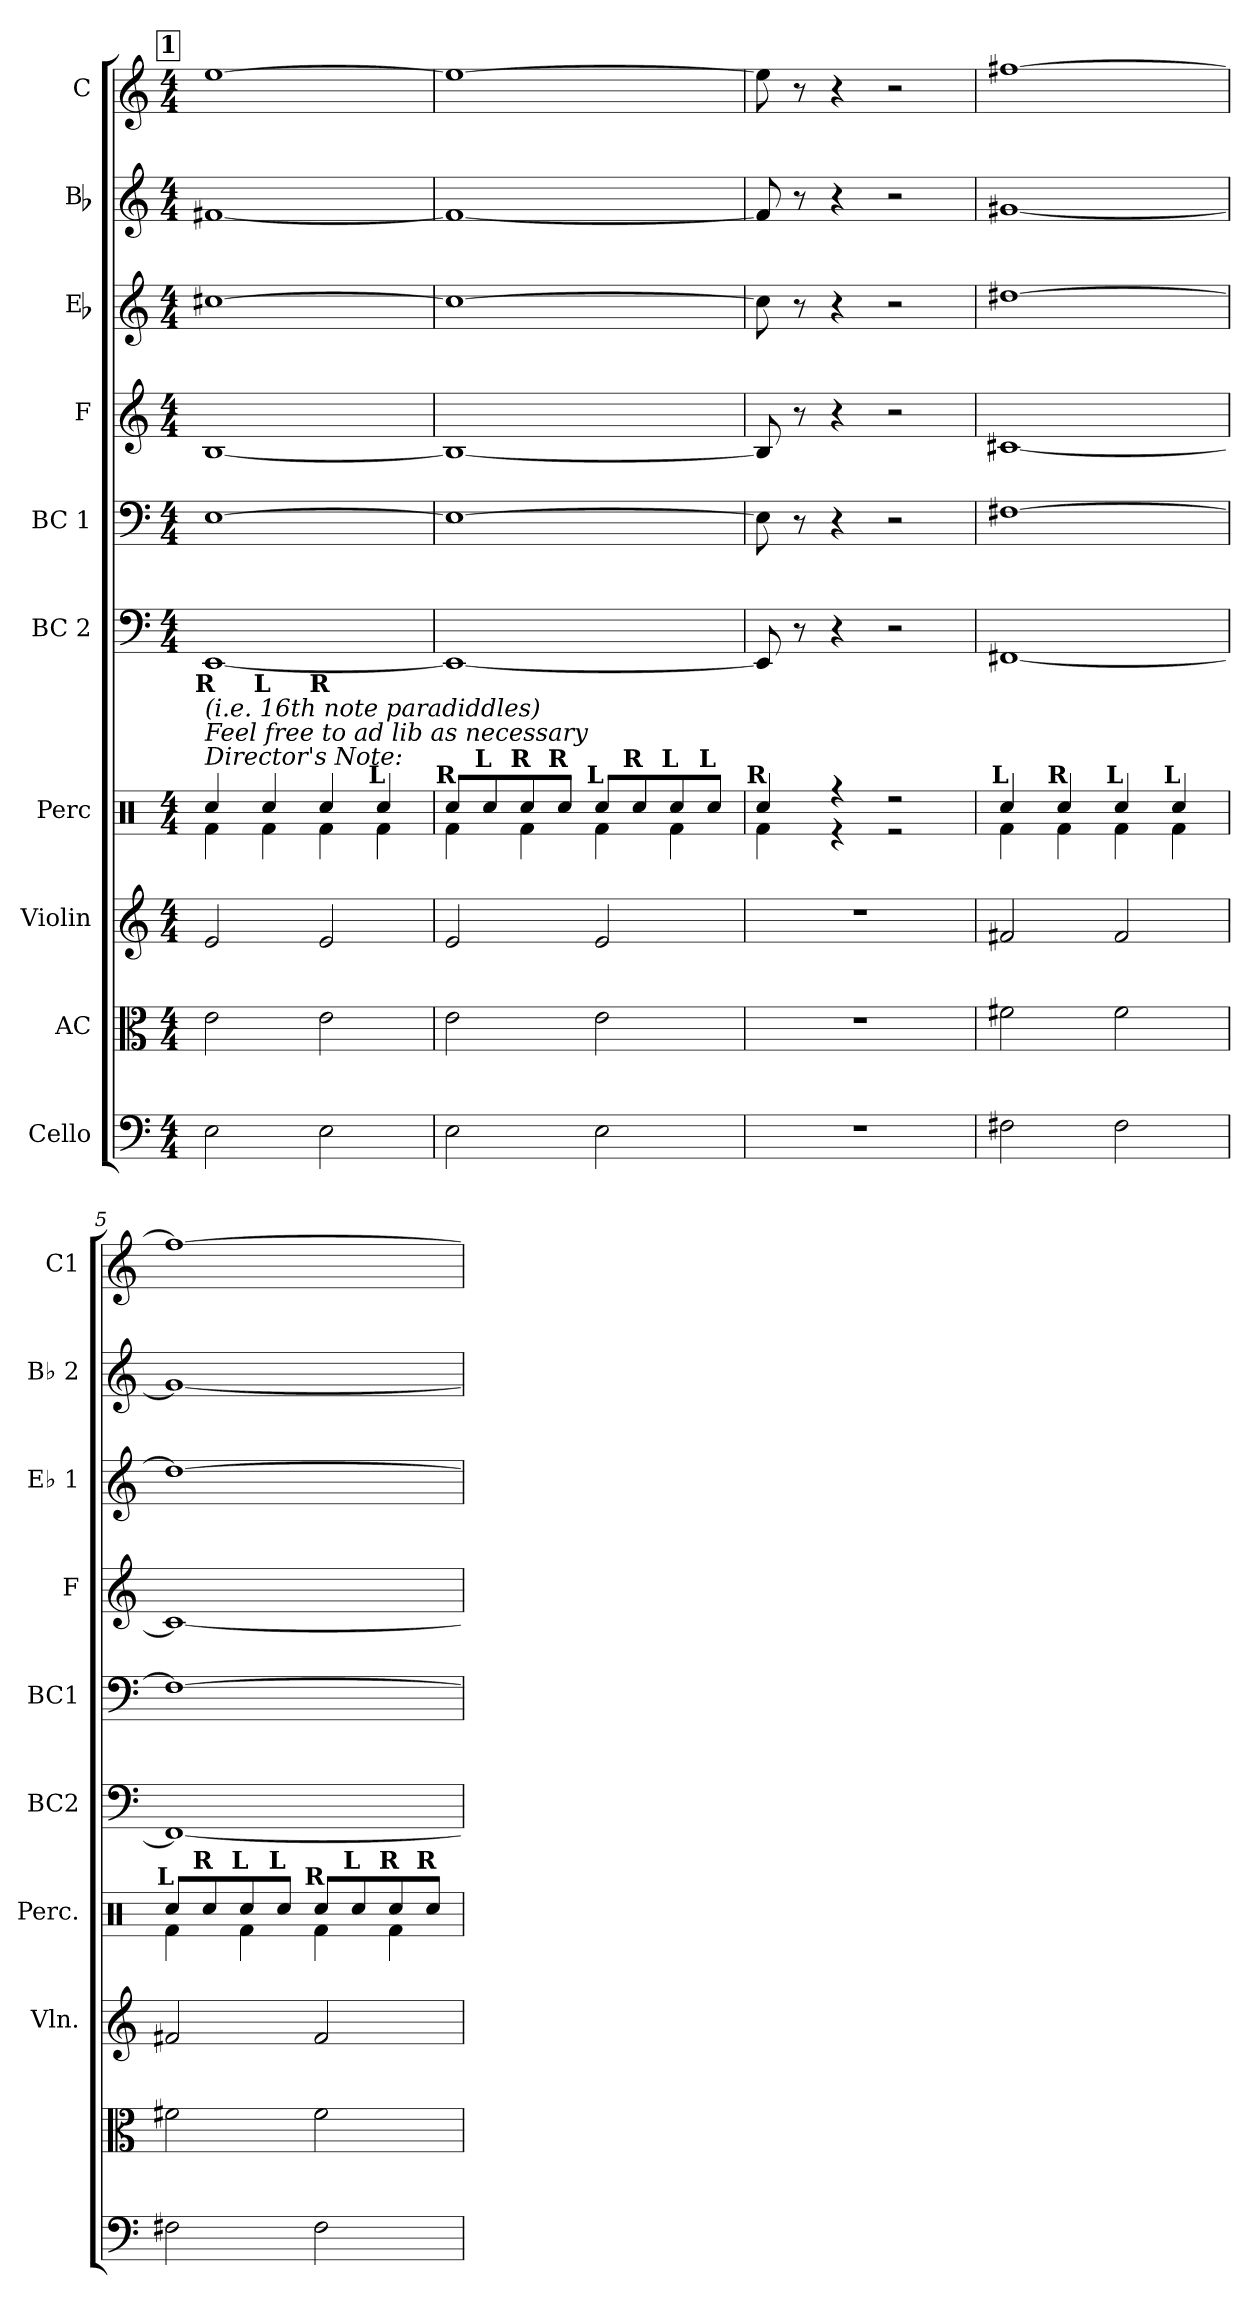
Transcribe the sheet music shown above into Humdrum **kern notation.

**kern	**kern	**kern	**kern	**kern	**kern	**kern	**kern	**kern	**kern
*part10	*part9	*part8	*part7	*part6	*part5	*part4	*part3	*part2	*part1
*staff10	*staff9	*staff8	*staff7	*staff6	*staff5	*staff4	*staff3	*staff2	*staff1
*I"Cello	*I"AC	*I"Violin	*I"Perc	*I"BC 2	*I"BC 1	*I"F	*I"Eb	*I"Bb	*I"C
*	*	*I'Vln.	*I'Perc.	*I'BC2	*I'BC1	*I'F	*I'Eb 1	*I'Bb 2	*I'C1
!!LO:PB:g=z
*clefF4	*clefC3	*clefG2	*clefX	*clefF4	*clefF4	*clefG2	*clefG2	*clefG2	*clefG2
*	*	*	*	*	*	*ITrd4c7	*ITrd5c9	*ITrd1c2	*
*k[]	*k[]	*k[]	*k[]	*k[]	*k[]	*k[b-]	*k[b-e-a-]	*k[b-e-]	*k[]
*M4/4	*M4/4	*M4/4	*M4/4	*M4/4	*M4/4	*M4/4	*M4/4	*M4/4	*M4/4
!!LO:REH:place=s1:color=#000000:enc=box:fs=16.3435:t=1
=1	=1	=1	=1	=1	=1	=1	=1	=1	=1
*	*	*	*^	*	*	*	*	*	*
!	!	!	!LO:TX:a:i:t=Director's Note&colon;	!	!	!	!	!	!	!
!	!	!	!LO:TX:i:t=Feel free to ad lib as necessary	!	!	!	!	!	!	!
!	!	!	!LO:TX:i:t=(i.e. 16th note paradiddles)	!	!	!	!	!	!	!
!	!	!	!LO:TX:a:B:cj:t=R	!	!	!	!	!	!	!
2Ei\	2ei\	2ei/	4Rcci/	4Rfi\	[<1EEi	[>1Ei	[<1Ei	[>1eni	[<1eni	[>1eei
!	!	!	!LO:TX:a:B:cj:t=L	!	!	!	!	!	!	!
.	.	.	4Rcci/	4Rfi\	.	.	.	.	.	.
!	!	!	!LO:TX:a:B:cj:t=R	!	!	!	!	!	!	!
2Ei\	2ei\	2ei/	4Rcci/	4Rfi\	.	.	.	.	.	.
!	!	!	!LO:TX:a:B:cj:t=L	!	!	!	!	!	!	!
.	.	.	4Rcci/	4Rfi\	.	.	.	.	.	.
=2	=2	=2	=2	=2	=2	=2	=2	=2	=2	=2
!	!	!	!LO:TX:a:B:cj:t=R	!	!	!	!	!	!	!
2Ei\	2ei\	2ei/	8Rcci/L	4Rfi\	1EEi_<	1Ei_>	1Ei_<	1ei_>	1ei_<	1eei_>
!	!	!	!LO:TX:a:B:cj:t=L	!	!	!	!	!	!	!
.	.	.	8Rcci/	.	.	.	.	.	.	.
!	!	!	!LO:TX:a:B:cj:t=R	!	!	!	!	!	!	!
.	.	.	8Rcci/	4Rfi\	.	.	.	.	.	.
!	!	!	!LO:TX:a:B:cj:t=R	!	!	!	!	!	!	!
.	.	.	8Rcci/J	.	.	.	.	.	.	.
!	!	!	!LO:TX:a:B:cj:t=L	!	!	!	!	!	!	!
2Ei\	2ei\	2ei/	8Rcci/L	4Rfi\	.	.	.	.	.	.
!	!	!	!LO:TX:a:B:cj:t=R	!	!	!	!	!	!	!
.	.	.	8Rcci/	.	.	.	.	.	.	.
!	!	!	!LO:TX:a:B:cj:t=L	!	!	!	!	!	!	!
.	.	.	8Rcci/	4Rfi\	.	.	.	.	.	.
!	!	!	!LO:TX:a:B:cj:t=L	!	!	!	!	!	!	!
.	.	.	8Rcci/J	.	.	.	.	.	.	.
=3	=3	=3	=3	=3	=3	=3	=3	=3	=3	=3
!	!	!	!LO:TX:a:B:cj:t=R	!	!	!	!	!	!	!
1r	1r	1r	4Rcci/	4Rfi\	8EEi/]	8Ei\]	8Ei/]	8ei\]	8ei/]	8eei\]
.	.	.	.	.	8r	8r	8r	8r	8r	8r
.	.	.	4r	4r	4r	4r	4r	4r	4r	4r
.	.	.	2r	2r	2r	2r	2r	2r	2r	2r
=4	=4	=4	=4	=4	=4	=4	=4	=4	=4	=4
!	!	!	!LO:TX:a:B:cj:t=L	!	!	!	!	!	!	!
2F#Xi\	2f#Xi\	2f#Xi/	4Rcci/	4Rfi\	[<1FF#Xi	[>1F#Xi	[<1F#Xi	[>1f#Xi	[<1f#Xi	[>1ff#Xi
!	!	!	!LO:TX:a:B:cj:t=R	!	!	!	!	!	!	!
.	.	.	4Rcci/	4Rfi\	.	.	.	.	.	.
!	!	!	!LO:TX:a:B:cj:t=L	!	!	!	!	!	!	!
2F#i\	2f#i\	2f#i/	4Rcci/	4Rfi\	.	.	.	.	.	.
!	!	!	!LO:TX:a:B:cj:t=L	!	!	!	!	!	!	!
.	.	.	4Rcci/	4Rfi\	.	.	.	.	.	.
=5	=5	=5	=5	=5	=5	=5	=5	=5	=5	=5
!	!	!	!LO:TX:a:B:cj:t=L	!	!	!	!	!	!	!
2F#Xi\	2f#Xi\	2f#Xi/	8Rcci/L	4Rfi\	1FF#i_<	1F#i_>	1F#i_<	1f#i_>	1f#i_<	1ff#i_>
!	!	!	!LO:TX:a:B:cj:t=R	!	!	!	!	!	!	!
.	.	.	8Rcci/	.	.	.	.	.	.	.
!	!	!	!LO:TX:a:B:cj:t=L	!	!	!	!	!	!	!
.	.	.	8Rcci/	4Rfi\	.	.	.	.	.	.
!	!	!	!LO:TX:a:B:cj:t=L	!	!	!	!	!	!	!
.	.	.	8Rcci/J	.	.	.	.	.	.	.
!	!	!	!LO:TX:a:B:cj:t=R	!	!	!	!	!	!	!
2F#i\	2f#i\	2f#i/	8Rcci/L	4Rfi\	.	.	.	.	.	.
!	!	!	!LO:TX:a:B:cj:t=L	!	!	!	!	!	!	!
.	.	.	8Rcci/	.	.	.	.	.	.	.
!	!	!	!LO:TX:a:B:cj:t=R	!	!	!	!	!	!	!
.	.	.	8Rcci/	4Rfi\	.	.	.	.	.	.
!	!	!	!LO:TX:a:B:cj:t=R	!	!	!	!	!	!	!
.	.	.	8Rcci/J	.	.	.	.	.	.	.
*	*	*	*v	*v	*	*	*	*	*	*
=	=	=	=	=	=	=	=	=	=
*-	*-	*-	*-	*-	*-	*-	*-	*-	*-
